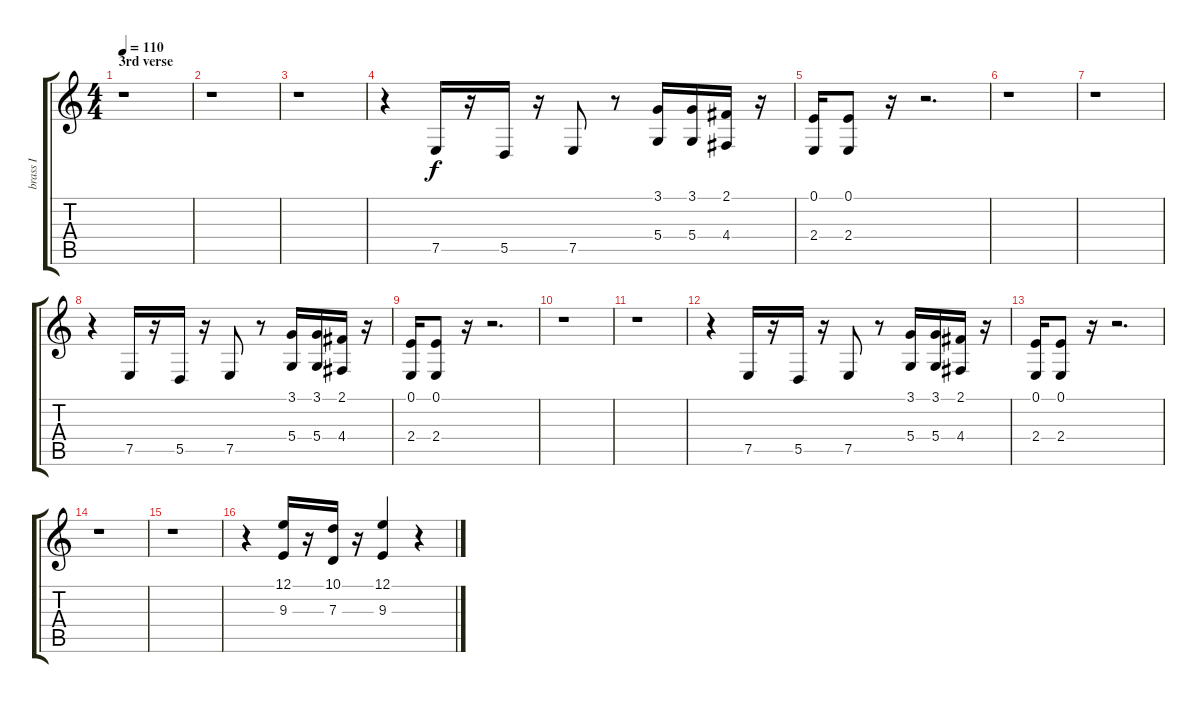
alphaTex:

\track ("brass I" "brass I") {instrument brasssection}
\staff {score tabs}
\tuning (E4 B3 G3 D3 A2 E2) {hide}
\ts (4 4)
\section ("" "3rd verse")
\tempo 110
\clef g2
\ks aminor
r.1{dy f} |
r.1 |
r.1 |
r.4 7.5.16 r.16 5.5.16 r.16 7.5.8 r.8 (3.1 5.4).16 (3.1 5.4).16 (2.1 4.4).16 r.16 |
(0.1 2.4).16 (0.1 2.4).8 r.16 r.2{d} |
r.1 |
r.1 |
r.4 7.5.16 r.16 5.5.16 r.16 7.5.8 r.8 (3.1 5.4).16 (3.1 5.4).16 (2.1 4.4).16 r.16 |
(0.1 2.4).16 (0.1 2.4).8 r.16 r.2{d} |
r.1 |
r.1 |
r.4 7.5.16 r.16 5.5.16 r.16 7.5.8 r.8 (3.1 5.4).16 (3.1 5.4).16 (2.1 4.4).16 r.16 |
(0.1 2.4).16 (0.1 2.4).8 r.16 r.2{d} |
r.1 |
r.1 |
r.4 (12.1 9.3).16 r.16 (10.1 7.3).16 r.16 (12.1 9.3).4 r.4
